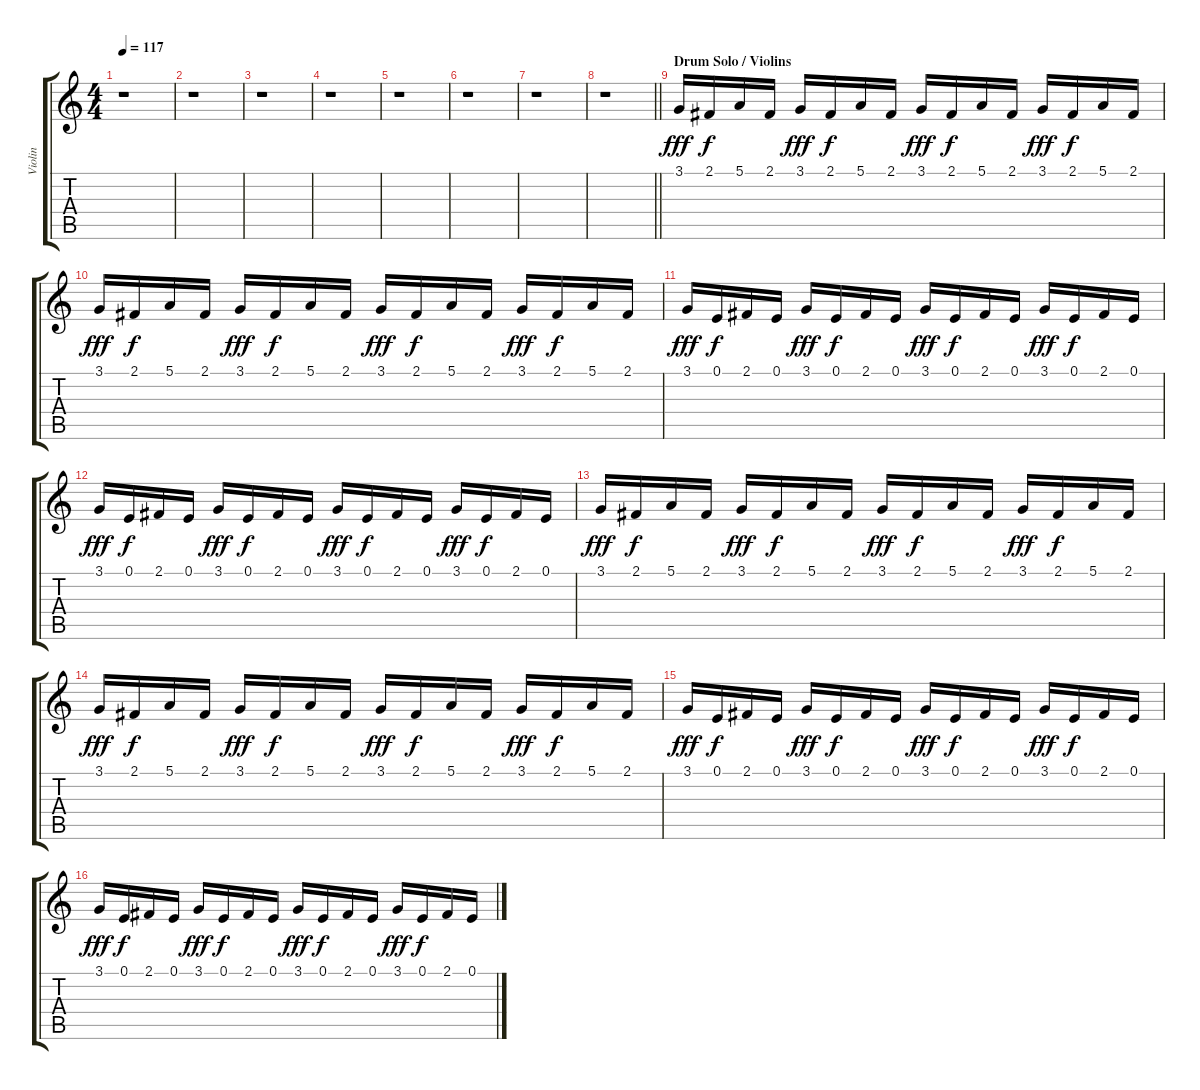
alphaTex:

\track ("Violin" "Violin") {instrument tremolostrings}
\staff {score tabs}
\tuning (E4 B3 G3 D3 A2 E2) {hide}
\ts (4 4)
\tempo 117
\clef g2
\ks c
r.1{dy fff} |
r.1 |
r.1 |
r.1 |
r.1 |
r.1 |
r.1 |
\barLineRight lightlight
r.1 |
\section ("" "Drum Solo / Violins")
3.1.16 2.1.16{dy f} 5.1.16 2.1.16 3.1.16{dy fff} 2.1.16{dy f} 5.1.16 2.1.16 3.1.16{dy fff} 2.1.16{dy f} 5.1.16 2.1.16 3.1.16{dy fff} 2.1.16{dy f} 5.1.16 2.1.16 |
3.1.16{dy fff} 2.1.16{dy f} 5.1.16 2.1.16 3.1.16{dy fff} 2.1.16{dy f} 5.1.16 2.1.16 3.1.16{dy fff} 2.1.16{dy f} 5.1.16 2.1.16 3.1.16{dy fff} 2.1.16{dy f} 5.1.16 2.1.16 |
3.1.16{dy fff} 0.1.16{dy f} 2.1.16 0.1.16 3.1.16{dy fff} 0.1.16{dy f} 2.1.16 0.1.16 3.1.16{dy fff} 0.1.16{dy f} 2.1.16 0.1.16 3.1.16{dy fff} 0.1.16{dy f} 2.1.16 0.1.16 |
3.1.16{dy fff} 0.1.16{dy f} 2.1.16 0.1.16 3.1.16{dy fff} 0.1.16{dy f} 2.1.16 0.1.16 3.1.16{dy fff} 0.1.16{dy f} 2.1.16 0.1.16 3.1.16{dy fff} 0.1.16{dy f} 2.1.16 0.1.16 |
3.1.16{dy fff} 2.1.16{dy f} 5.1.16 2.1.16 3.1.16{dy fff} 2.1.16{dy f} 5.1.16 2.1.16 3.1.16{dy fff} 2.1.16{dy f} 5.1.16 2.1.16 3.1.16{dy fff} 2.1.16{dy f} 5.1.16 2.1.16 |
3.1.16{dy fff} 2.1.16{dy f} 5.1.16 2.1.16 3.1.16{dy fff} 2.1.16{dy f} 5.1.16 2.1.16 3.1.16{dy fff} 2.1.16{dy f} 5.1.16 2.1.16 3.1.16{dy fff} 2.1.16{dy f} 5.1.16 2.1.16 |
3.1.16{dy fff} 0.1.16{dy f} 2.1.16 0.1.16 3.1.16{dy fff} 0.1.16{dy f} 2.1.16 0.1.16 3.1.16{dy fff} 0.1.16{dy f} 2.1.16 0.1.16 3.1.16{dy fff} 0.1.16{dy f} 2.1.16 0.1.16 |
3.1.16{dy fff} 0.1.16{dy f} 2.1.16 0.1.16 3.1.16{dy fff} 0.1.16{dy f} 2.1.16 0.1.16 3.1.16{dy fff} 0.1.16{dy f} 2.1.16 0.1.16 3.1.16{dy fff} 0.1.16{dy f} 2.1.16 0.1.16
